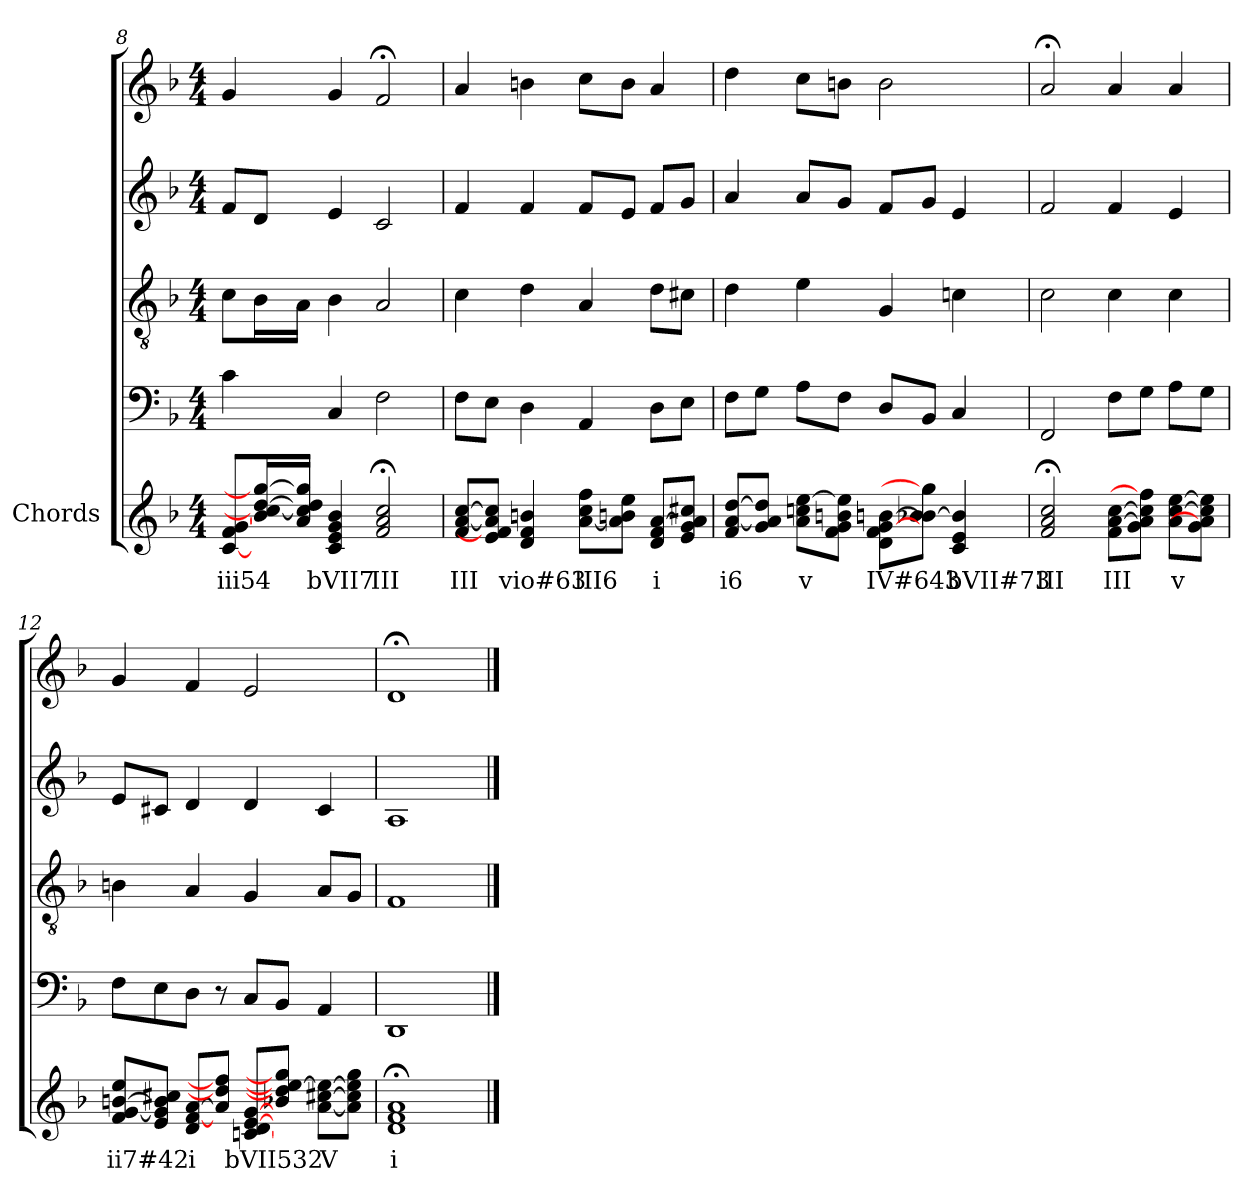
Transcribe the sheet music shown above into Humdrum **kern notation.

**kern	**text	**kern	**kern	**kern	**kern
*part5	*part5	*part4	*part3	*part2	*part1
*staff5	*staff5	*staff4	*staff3	*staff2	*staff1
*I"Chords	*	*	*	*	*
*clefG2	*	*clefF4	*clefGv2	*clefG2	*clefG2
*k[b-]	*	*k[b-]	*k[b-]	*k[b-]	*k[b-]
*M4/4	*	*M4/4	*M4/4	*M4/4	*M4/4
=8	=8	=8	=8	=8	=8
[8c/ 8f [8gL	iii54	4c\	8c\L	8f/L	4g/
16b-/ 16cc_ [16dd 16gg_L	.	.	16B-\L	8d/J	.
16a/ 16cc] 16dd] 16gg]JJ	.	.	16A\JJ	.	.
4c 4e 4g 4b-	bVII7	4C/	4B-\	4e/	4g/
2f; 2a; 2cc;	III	2F\	2A/	2c/	2f;/
=9	=9	=9	=9	=9	=9
8f/ [8a [8ccL	III	8F\L	4c\	4f/	4a/
8e/ 8f] 8a] 8cc]J	.	8E\J	.	.	.
4d 4f 4bn	vio#63	4D\	4d\	4f/	4bn\
[8a\ 8cc 8ffL	III6	4AA/	4A/	8f/L	8cc\L
8a\] 8bn 8eeJ	.	.	.	8e/J	8b\J
8d/ 8f [8aL	i	8D\L	8d\L	8f/L	4a/
8e/ 8g 8a] 8cc#XJ	.	8E\J	8c#X\J	8g/J	.
=10	=10	=10	=10	=10	=10
8f/ [8a [8ddL	i6	8F\L	4d\	4a/	4dd\
8g/ 8a] 8dd]J	.	8G\J	.	.	.
8a\ 8ccn [8eeL	v	8A\L	4e\	8a/L	8cc\L
8f\ 8g 8bn 8ee]J	.	8F\J	.	8g/J	8bn\J
8d\ 8f [8g [8bnL	IV#643	8D/L	4G/	8f/L	2b\
8b-X\ 8b_ 8gg]J	.	8BB-/J	.	8g/J	.
4c 4e 4b]	bVII#73	4C/	4cn\	4e/	.
=11	=11	=11	=11	=11	=11
2f; 2a; 2cc;	III	2FF/	2c\	2f/	2a;/
8f\ [8a [8ccL	III	8F\L	4c\	4f/	4a/
8g\ 8a] 8cc] 8ff]J	.	8G\J	.	.	.
8a\ [8cc [8eeL	v	8A\L	4c\	4e/	4a/
8g\ 8a] 8cc] 8ee]J	.	8G\J	.	.	.
=12	=12	=12	=12	=12	=12
8f/ [8g [8bn 8eeL	ii7#42	8F\L	4Bn\	8e/L	4g/
8e/ 8g] 8b] 8cc#XJ	.	8E\	.	8c#X/J	.
8d/ [8f [8aL	i	8D\J	4A/	4d/	4f/
8a/] 8dd] 8ff]J	.	8r	.	.	.
8cn/ [8d [8e [8gL	bVII532	8C/L	4G/	4d/	2e/
8b-X/ 8dd] 8ee_ 8gg]J	.	8BB-/J	.	.	.
[8a\ [8cc#X 8ee_L	V	4AA/	8A/L	4c#/	.
8a\] 8cc#] 8ee] 8ggJ	.	.	8G/J	.	.
!!LO:LB:g=z
=13	=13	=13	=13	=13	=13
1d; 1f; 1a;	i	1DD	1F	1A	1d;
==	==	==	==	==	==
*-	*-	*-	*-	*-	*-
